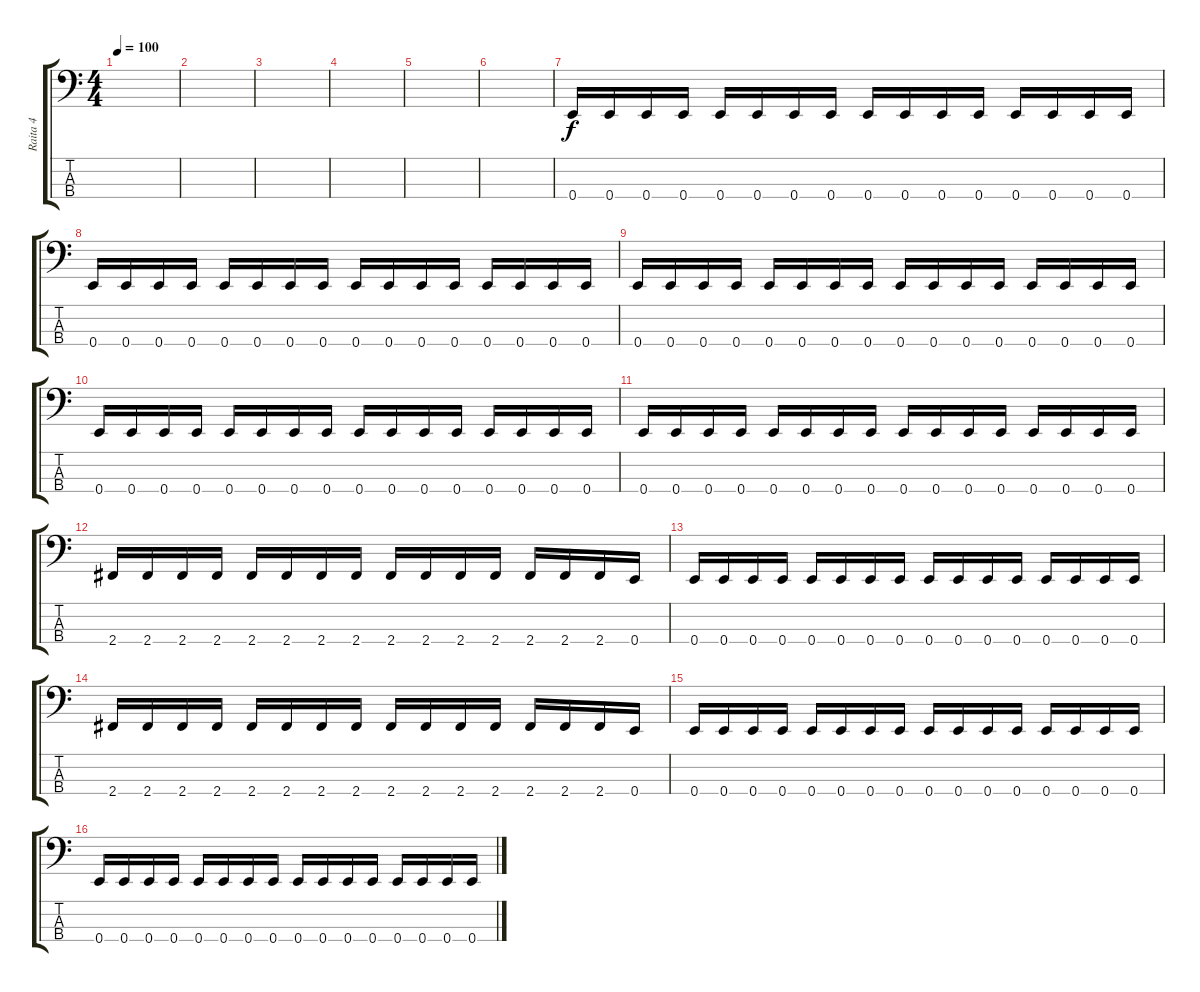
\track ("Raita 4" "Raita 4") {instrument electricbassfinger}
\staff {score tabs}
\tuning (G2 D2 A1 E1) {hide}
\ts (4 4)
\tempo 100
\clef f4
\ks c
|
|
|
|
|
|
0.4.16 0.4.16 0.4.16 0.4.16 0.4.16 0.4.16 0.4.16 0.4.16 0.4.16 0.4.16 0.4.16 0.4.16 0.4.16 0.4.16 0.4.16 0.4.16 |
0.4.16 0.4.16 0.4.16 0.4.16 0.4.16 0.4.16 0.4.16 0.4.16 0.4.16 0.4.16 0.4.16 0.4.16 0.4.16 0.4.16 0.4.16 0.4.16 |
0.4.16 0.4.16 0.4.16 0.4.16 0.4.16 0.4.16 0.4.16 0.4.16 0.4.16 0.4.16 0.4.16 0.4.16 0.4.16 0.4.16 0.4.16 0.4.16 |
0.4.16 0.4.16 0.4.16 0.4.16 0.4.16 0.4.16 0.4.16 0.4.16 0.4.16 0.4.16 0.4.16 0.4.16 0.4.16 0.4.16 0.4.16 0.4.16 |
0.4.16 0.4.16 0.4.16 0.4.16 0.4.16 0.4.16 0.4.16 0.4.16 0.4.16 0.4.16 0.4.16 0.4.16 0.4.16 0.4.16 0.4.16 0.4.16 |
2.4.16 2.4.16 2.4.16 2.4.16 2.4.16 2.4.16 2.4.16 2.4.16 2.4.16 2.4.16 2.4.16 2.4.16 2.4.16 2.4.16 2.4.16 0.4.16 |
0.4.16 0.4.16 0.4.16 0.4.16 0.4.16 0.4.16 0.4.16 0.4.16 0.4.16 0.4.16 0.4.16 0.4.16 0.4.16 0.4.16 0.4.16 0.4.16 |
2.4.16 2.4.16 2.4.16 2.4.16 2.4.16 2.4.16 2.4.16 2.4.16 2.4.16 2.4.16 2.4.16 2.4.16 2.4.16 2.4.16 2.4.16 0.4.16 |
0.4.16 0.4.16 0.4.16 0.4.16 0.4.16 0.4.16 0.4.16 0.4.16 0.4.16 0.4.16 0.4.16 0.4.16 0.4.16 0.4.16 0.4.16 0.4.16 |
0.4.16 0.4.16 0.4.16 0.4.16 0.4.16 0.4.16 0.4.16 0.4.16 0.4.16 0.4.16 0.4.16 0.4.16 0.4.16 0.4.16 0.4.16 0.4.16
